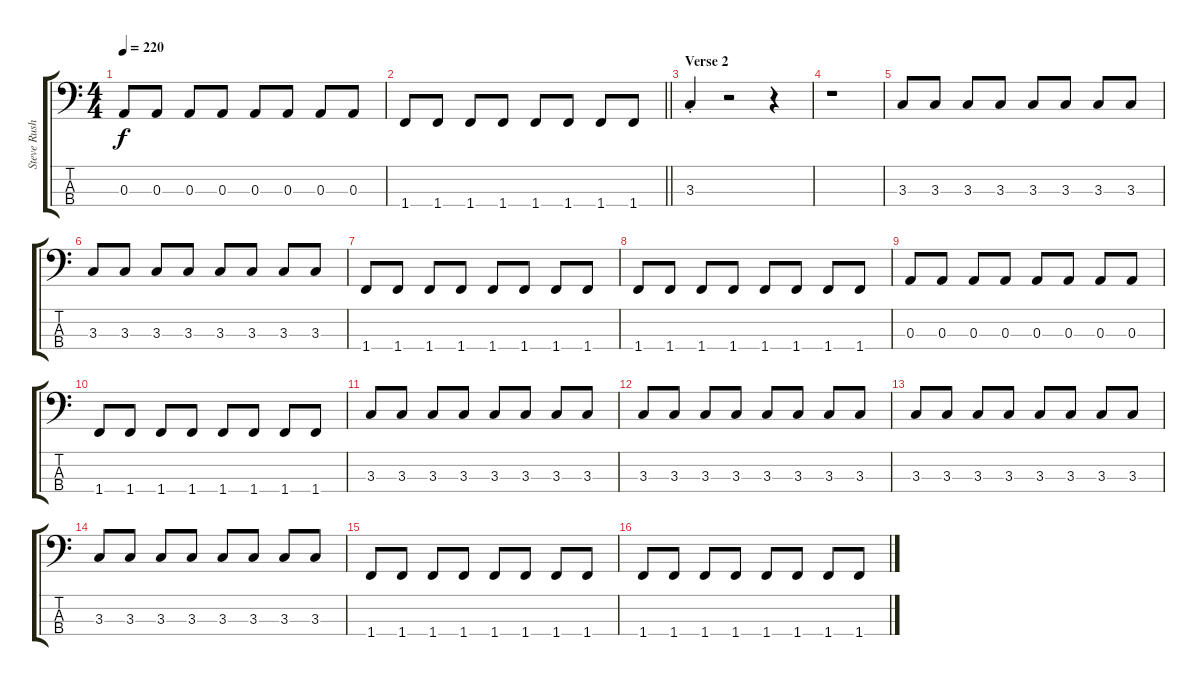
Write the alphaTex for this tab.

\track ("Steve Rushton" "Steve Rush") {instrument electricbasspick}
\staff {score tabs}
\tuning (G2 D2 A1 E1) {hide}
\ts (4 4)
\tempo 220
\clef f4
\ks c
0.3.8{dy f} 0.3.8 0.3.8 0.3.8 0.3.8 0.3.8 0.3.8 0.3.8 |
\barLineRight lightlight
1.4.8 1.4.8 1.4.8 1.4.8 1.4.8 1.4.8 1.4.8 1.4.8 |
\section ("" "Verse 2")
3.3{st}.4 r.2 r.4 |
r.1 |
3.3.8 3.3.8 3.3.8 3.3.8 3.3.8 3.3.8 3.3.8 3.3.8 |
3.3.8 3.3.8 3.3.8 3.3.8 3.3.8 3.3.8 3.3.8 3.3.8 |
1.4.8 1.4.8 1.4.8 1.4.8 1.4.8 1.4.8 1.4.8 1.4.8 |
1.4.8 1.4.8 1.4.8 1.4.8 1.4.8 1.4.8 1.4.8 1.4.8 |
0.3.8 0.3.8 0.3.8 0.3.8 0.3.8 0.3.8 0.3.8 0.3.8 |
1.4.8 1.4.8 1.4.8 1.4.8 1.4.8 1.4.8 1.4.8 1.4.8 |
3.3.8 3.3.8 3.3.8 3.3.8 3.3.8 3.3.8 3.3.8 3.3.8 |
3.3.8 3.3.8 3.3.8 3.3.8 3.3.8 3.3.8 3.3.8 3.3.8 |
3.3.8 3.3.8 3.3.8 3.3.8 3.3.8 3.3.8 3.3.8 3.3.8 |
3.3.8 3.3.8 3.3.8 3.3.8 3.3.8 3.3.8 3.3.8 3.3.8 |
1.4.8 1.4.8 1.4.8 1.4.8 1.4.8 1.4.8 1.4.8 1.4.8 |
1.4.8 1.4.8 1.4.8 1.4.8 1.4.8 1.4.8 1.4.8 1.4.8
